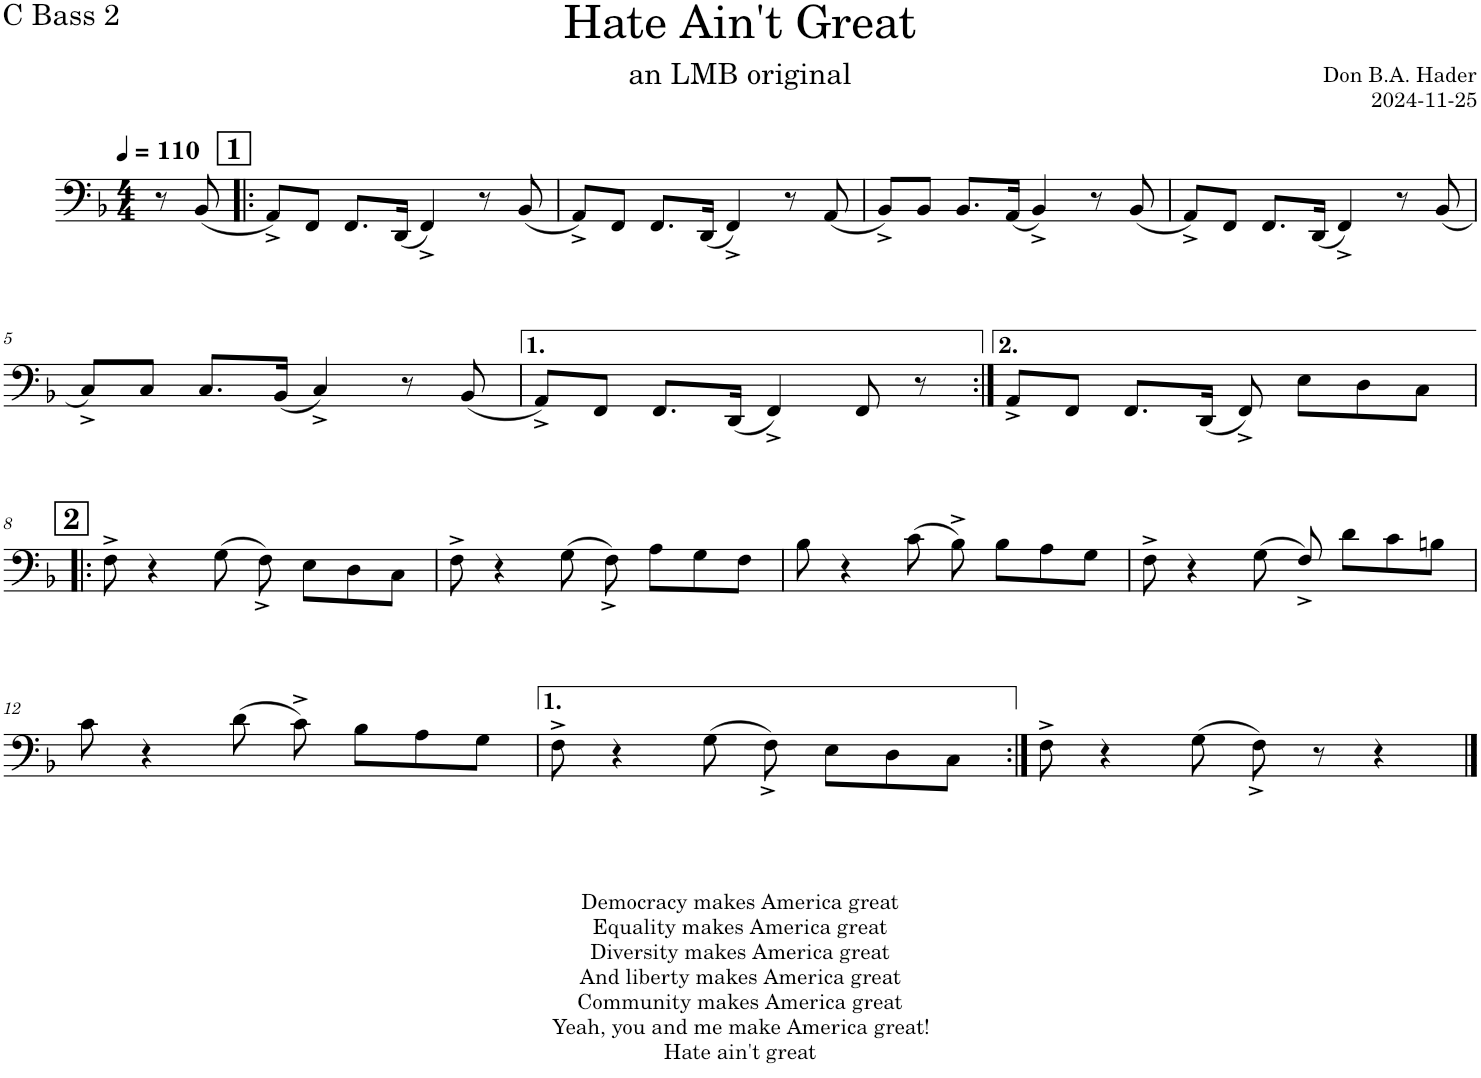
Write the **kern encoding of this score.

**kern
*part1
*staff1
*I"C Bass 2
*I'Bass-2
*clefF4
*k[b-]
*M4/4
*MM110
=
8r
(8BB-/
!!LO:REH:place=s1:a:B:cj:fs=14:t=1
=1!|:
8AA^/L)
8FF/J
8.FF/L
(16DD/Jk
4FF^/)
8r
(8BB-/
=2
8AA^/L)
8FF/J
8.FF/L
(16DD/Jk
4FF^/)
8r
(8AA/
=3
8BB-^/L)
8BB-/J
8.BB-/L
(16AA/Jk
4BB-^/)
8r
(8BB-/
=4
8AA^/L)
8FF/J
8.FF/L
(16DD/Jk
4FF^/)
8r
(8BB-/
!!LO:LB:g=z
=5
8C^/L)
8C/J
8.C/L
(16BB-/Jk
4C^/)
8r
(8BB-/
=6
8AA^/L)
8FF/J
8.FF/L
(16DD/Jk
4FF^/)
8FF/
8r
=7:|!
8AA^/L
8FF/J
8.FF/L
(16DD/Jk
8FF^/)
8E\L
8D\
8C\J
!!LO:LB:g=z
!!LO:REH:place=s1:a:B:cj:fs=14:t=2
=8!|:
8F^\
4r
(8G\
8F^<\)
8E\L
8D\
8C\J
=9
8F^\
4r
(8G\
8F^<\)
8A\L
8G\
8F\J
=10
8B-\
4r
(8c\
8B-^\)
8B-\L
8A\
8G\J
=11
8F^\
4r
(8G\
8F^</)
8d\L
8c\
8Bn\J
!!LO:LB:g=z
=12
8c\
4r
(8d\
8c^\)
8B-\L
8A\
8G\J
=13
8F^\
4r
(8G\
8F^<\)
8E\L
8D\
8C\J
=14:|!
8F^\
4r
(8G\
8F^<\)
8r
4r
==
*-
